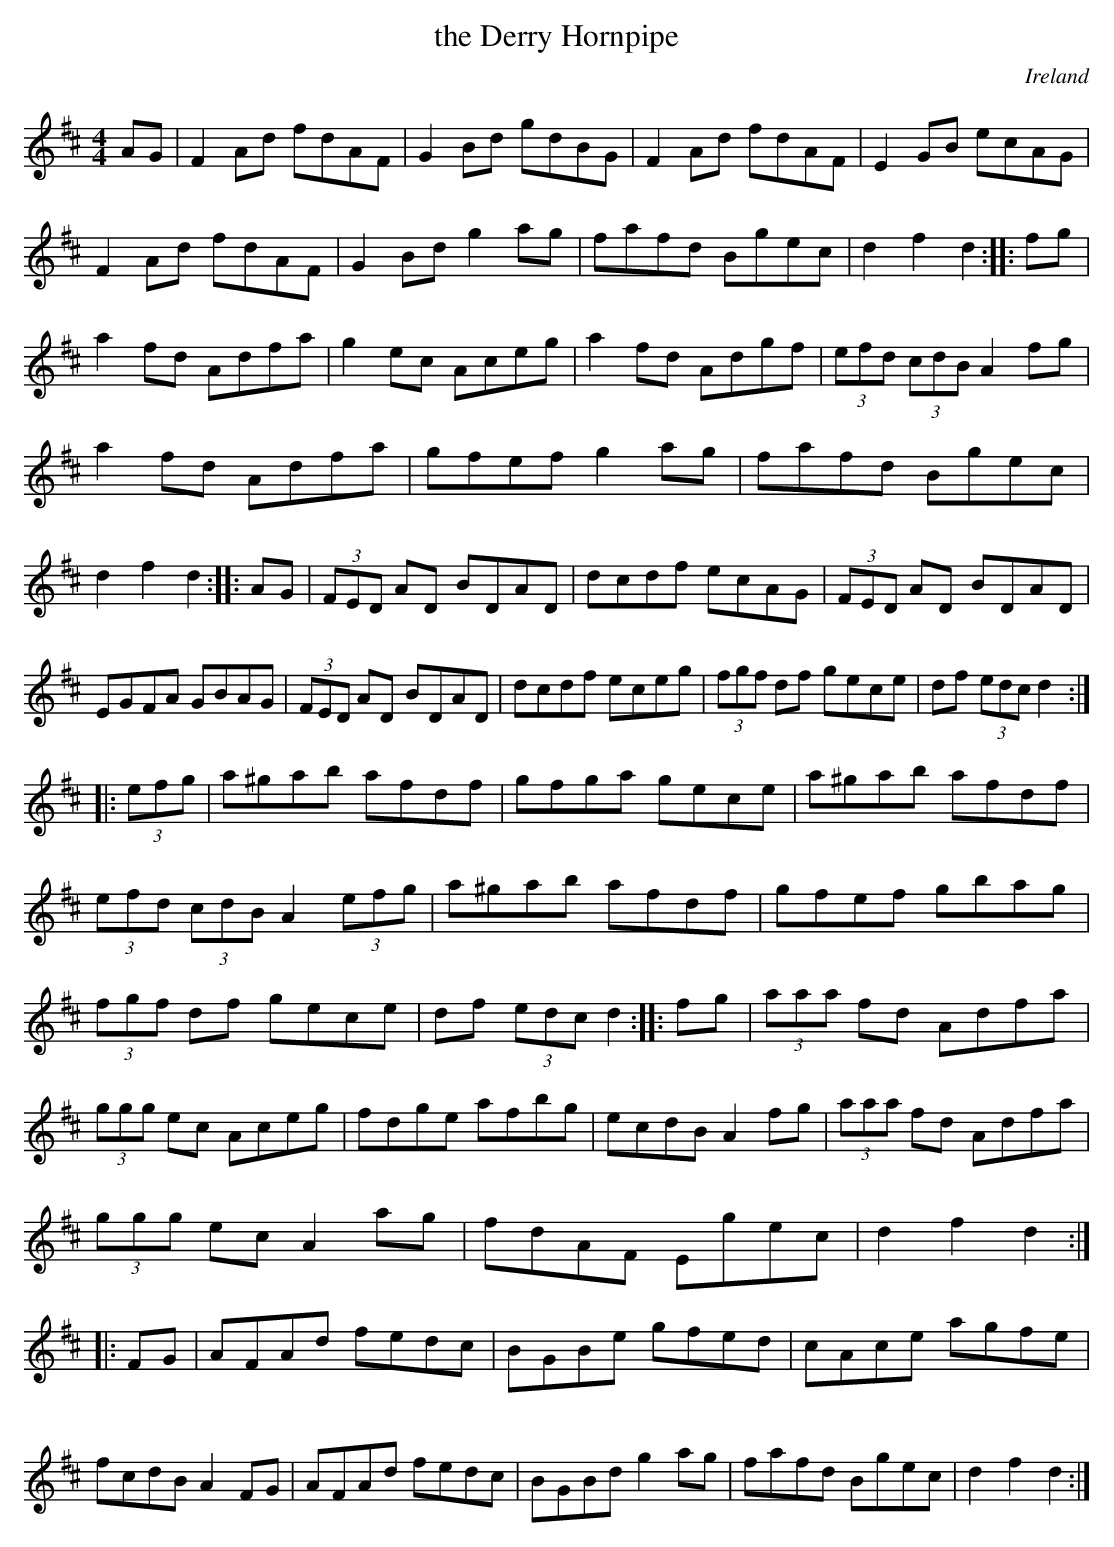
X:1
T:the Derry Hornpipe
O:Ireland
M:4/4
K:D
AG|\
F2Ad fdAF|G2Bd gdBG|\
F2Ad fdAF|E2GB ecAG|\
F2Ad fdAF|G2Bd g2ag|\
fafd Bgec|d2f2 d2::\
fg|\
a2fd Adfa|g2ec Aceg|\
a2fd Adgf|(3efd (3cdB A2fg|\
a2fd Adfa|gfef g2ag|\
fafd Bgec|d2f2 d2::\
AG|\
(3FED AD BDAD|dcdf ecAG|\
(3FED AD BDAD|EGFA GBAG|\
(3FED AD BDAD|dcdf eceg|\
(3fgf df gece|df (3edc d2::
(3efg|\
a^gab afdf|gfga gece|\
a^gab afdf|(3efd (3cdB A2 (3efg|\
a^gab afdf|gfef gbag|\
(3fgf df gece|df (3edc d2::\
fg|\
(3aaa fd Adfa|(3ggg ec Aceg|\
fdge afbg|ecdB A2fg|\
(3aaa fd Adfa|(3ggg ec A2ag|\
fdAF Egec|d2f2 d2::\
FG|\
AFAd fedc|BGBe gfed|\
cAce agfe|fcdB A2FG|\
AFAd fedc|BGBd g2ag|\
fafd Bgec|d2f2 d2:|
